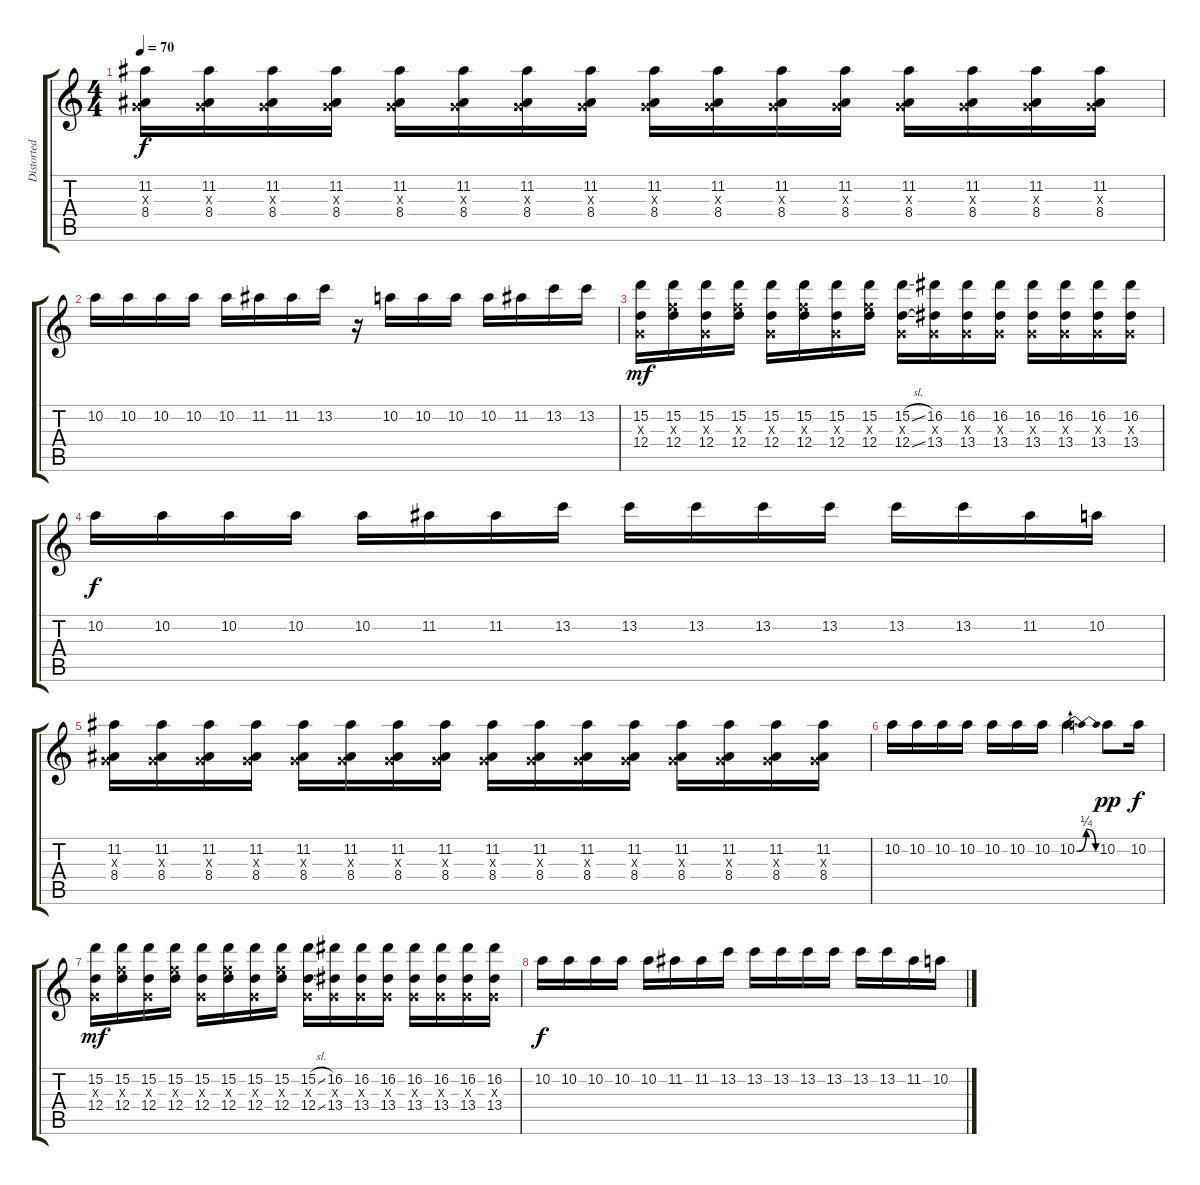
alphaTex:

\track ("Distorted 2" "Distorted ") {instrument overdrivenguitar}
\staff {score tabs}
\tuning (E4 B3 G3 D3 A2 E2) {hide}
\ts (4 4)
\tempo 70
\clef g2
\ks c
(11.2 0.3{x} 8.4).16{dy f} (11.2 0.3{x} 8.4).16 (11.2 0.3{x} 8.4).16 (11.2 0.3{x} 8.4).16 (11.2 0.3{x} 8.4).16 (11.2 0.3{x} 8.4).16 (11.2 0.3{x} 8.4).16 (11.2 0.3{x} 8.4).16 (11.2 0.3{x} 8.4).16 (11.2 0.3{x} 8.4).16 (11.2 0.3{x} 8.4).16 (11.2 0.3{x} 8.4).16 (11.2 0.3{x} 8.4).16 (11.2 0.3{x} 8.4).16 (11.2 0.3{x} 8.4).16 (11.2 0.3{x} 8.4).16 |
10.2.16 10.2.16 10.2.16 10.2.16 10.2.16 11.2.16 11.2.16 13.2.16 r.16 10.2.16 10.2.16 10.2.16 10.2.16 11.2.16 13.2.16 13.2.16 |
(15.2 0.3{x} 12.4).16{dy mf} (15.2 10.3{x} 12.4).16 (15.2 0.3{x} 12.4).16 (15.2 10.3{x} 12.4).16 (15.2 0.3{x} 12.4).16 (15.2 10.3{x} 12.4).16 (15.2 0.3{x} 12.4).16 (15.2 10.3{x} 12.4).16 (15.2{sl} 0.3{x} 12.4{sl}).16 (16.2 0.3{x} 13.4).16 (16.2 0.3{x} 13.4).16 (16.2 0.3{x} 13.4).16 (16.2 0.3{x} 13.4).16 (16.2 0.3{x} 13.4).16 (16.2 0.3{x} 13.4).16 (16.2 0.3{x} 13.4).16 |
10.2.16{dy f} 10.2.16 10.2.16 10.2.16 10.2.16 11.2.16 11.2.16 13.2.16 13.2.16 13.2.16 13.2.16 13.2.16 13.2.16 13.2.16 11.2.16 10.2.16 |
(11.2 0.3{x} 8.4).16 (11.2 0.3{x} 8.4).16 (11.2 0.3{x} 8.4).16 (11.2 0.3{x} 8.4).16 (11.2 0.3{x} 8.4).16 (11.2 0.3{x} 8.4).16 (11.2 0.3{x} 8.4).16 (11.2 0.3{x} 8.4).16 (11.2 0.3{x} 8.4).16 (11.2 0.3{x} 8.4).16 (11.2 0.3{x} 8.4).16 (11.2 0.3{x} 8.4).16 (11.2 0.3{x} 8.4).16 (11.2 0.3{x} 8.4).16 (11.2 0.3{x} 8.4).16 (11.2 0.3{x} 8.4).16 |
10.2.16 10.2.16 10.2.16 10.2.16 10.2.16 10.2.16 10.2.16 10.2{be (bendrelease 0 0 30 1 30 1 60 0)}.4{d} 10.2.8{dy pp} 10.2.16{dy f} |
(15.2 0.3{x} 12.4).16{dy mf} (15.2 10.3{x} 12.4).16 (15.2 0.3{x} 12.4).16 (15.2 10.3{x} 12.4).16 (15.2 0.3{x} 12.4).16 (15.2 10.3{x} 12.4).16 (15.2 0.3{x} 12.4).16 (15.2 10.3{x} 12.4).16 (15.2{sl} 0.3{x} 12.4{sl}).16 (16.2 0.3{x} 13.4).16 (16.2 0.3{x} 13.4).16 (16.2 0.3{x} 13.4).16 (16.2 0.3{x} 13.4).16 (16.2 0.3{x} 13.4).16 (16.2 0.3{x} 13.4).16 (16.2 0.3{x} 13.4).16 |
10.2.16{dy f} 10.2.16 10.2.16 10.2.16 10.2.16 11.2.16 11.2.16 13.2.16 13.2.16 13.2.16 13.2.16 13.2.16 13.2.16 13.2.16 11.2.16 10.2.16
